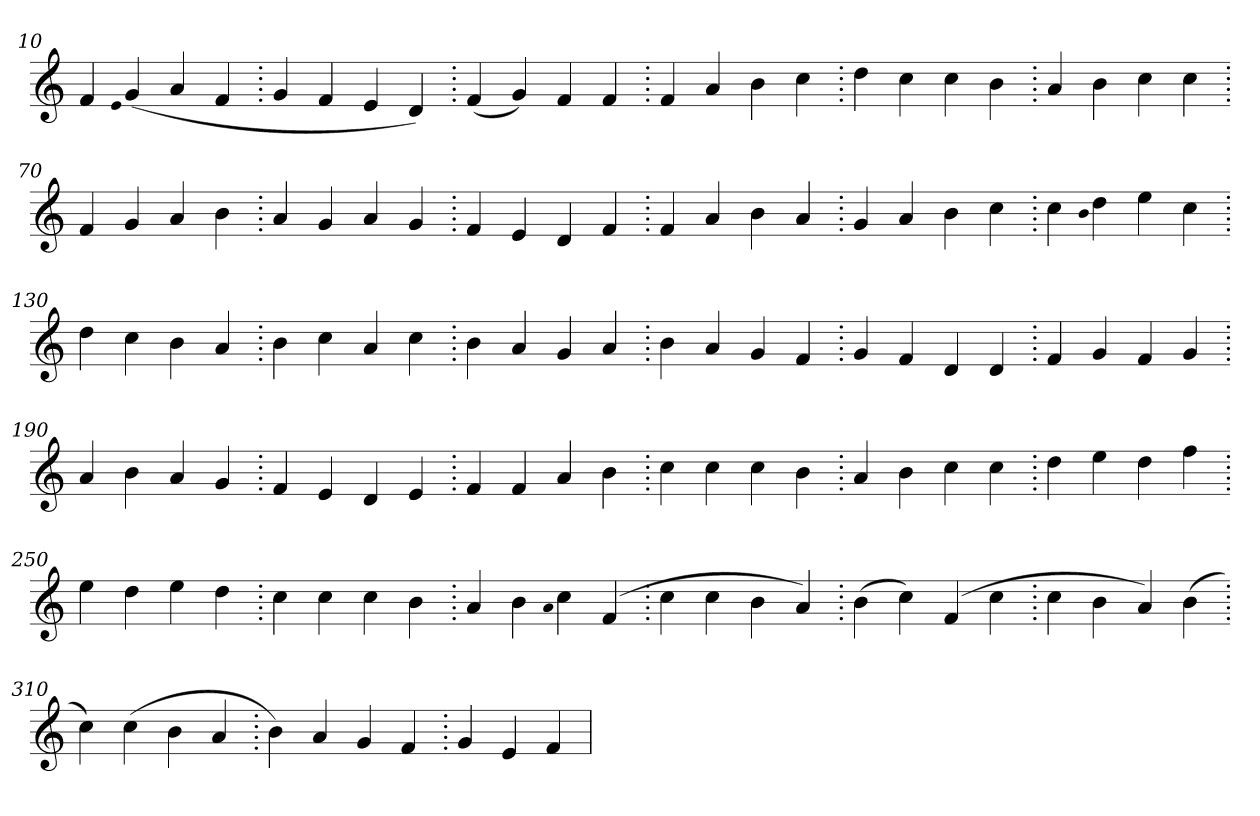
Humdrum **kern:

**kern
*part1
*staff1
*clefG2
=10.
4f
qqe
(>4g
4a
4f
=20.
4g
4f
4e
4d)
=30.
(>4f
4g)
4f
4f
=40.
4f
4a
4b
4cc
=50.
4dd
4cc
4cc
4b
=60.
4a
4b
4cc
4cc
=70.
4f
4g
4a
4b
=80.
4a
4g
4a
4g
=90.
4f
4e
4d
4f
=100.
4f
4a
4b
4a
=110.
4g
4a
4b
4cc
=120.
4cc
qqb
4dd
4ee
4cc
=130.
4dd
4cc
4b
4a
=140.
4b
4cc
4a
4cc
=150.
4b
4a
4g
4a
=160.
4b
4a
4g
4f
=170.
4g
4f
4d
4d
=180.
4f
4g
4f
4g
=190.
4a
4b
4a
4g
=200.
4f
4e
4d
4e
=210.
4f
4f
4a
4b
=220.
4cc
4cc
4cc
4b
=230.
4a
4b
4cc
4cc
=240.
4dd
4ee
4dd
4ff
=250.
4ee
4dd
4ee
4dd
=260.
4cc
4cc
4cc
4b
=270.
4a
4b
qqa
4cc
(>4f
=280.
4cc
4cc
4b
4a)
=290.
(>4b
4cc)
(>4f
4cc
=300.
4cc
4b
4a)
(>4b
=310.
4cc)
(>4cc
4b
4a
=320.
4b)
4a
4g
4f
=330.
4g
4e
4f
=
*-
